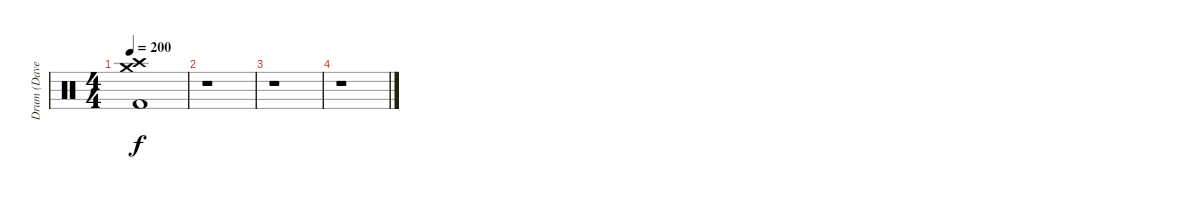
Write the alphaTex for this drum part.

\track ("Drum (Dave Ghorl)" "Drum (Dave") {instrument percussion}
\staff {score}
\articulation defaults
\ts (4 4)
\tempo 200
\clef neutral
\ks c
("Kick (hit) 2" "Crash high (hit)" "Crash medium (hit)").1{dy f} |
r.1 |
r.1 |
r.1
